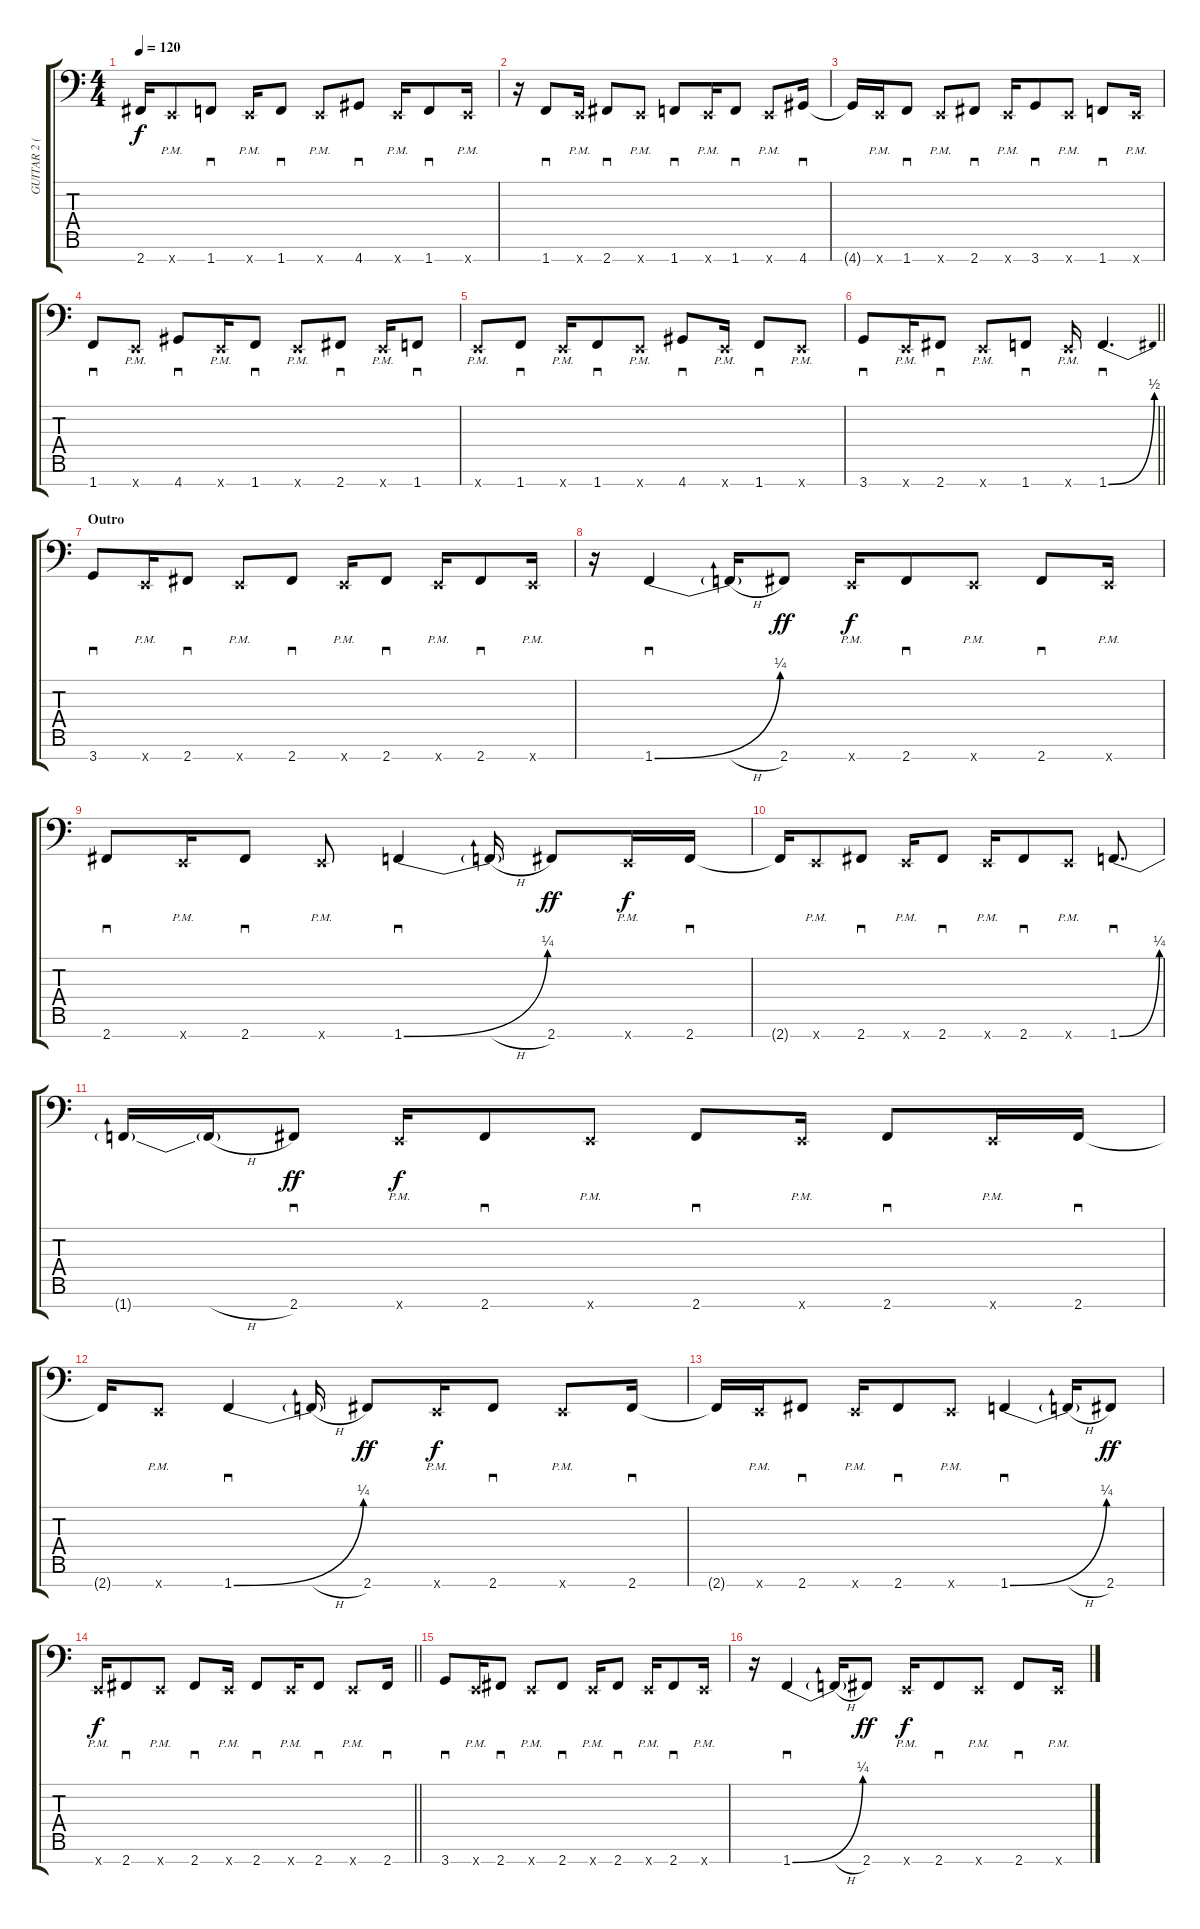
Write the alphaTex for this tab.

\track ("GUITAR 2 (Marten Hagstrom)" "GUITAR 2 (") {instrument distortionguitar}
\staff {score tabs}
\tuning (A3 E3 C3 G2 D2 A1 E1) {hide}
\ts (4 4)
\tempo 120
\clef f4
\ks c
2.7{t}.16{dy f} 0.7{pm x}.8 1.7.8{sd} 0.7{pm x}.16 1.7.8{sd} 0.7{pm x}.8 4.7.8{sd} 0.7{pm x}.16 1.7.8{sd} 0.7{pm x}.16 |
r.16 1.7.8{sd} 0.7{pm x}.16 2.7.8{sd} 0.7{pm x}.8 1.7.8{sd} 0.7{pm x}.16 1.7.8{sd} 0.7{pm x}.8 4.7.16{sd} |
4.7{t}.16 0.7{pm x}.16 1.7.8{sd} 0.7{pm x}.8 2.7.8{sd} 0.7{pm x}.16 3.7.8{sd} 0.7{pm x}.8 1.7.8{sd} 0.7{pm x}.16 |
1.7.8{sd} 0.7{pm x}.8 4.7.8{sd} 0.7{pm x}.16 1.7.8{sd} 0.7{pm x}.8 2.7.8{sd} 0.7{pm x}.16 1.7.8{sd} |
0.7{pm x}.8 1.7.8{sd} 0.7{pm x}.16 1.7.8{sd} 0.7{pm x}.8 4.7.8{sd} 0.7{pm x}.16 1.7.8{sd} 0.7{pm x}.8 |
\barLineRight lightlight
3.7.8{sd} 0.7{pm x}.16 2.7.8{sd} 0.7{pm x}.8 1.7.8{sd} 0.7{pm x}.16 1.7{be (bend 0 0 60 2)}.4{d sd} |
\section ("" "Outro")
3.7.8{sd} 0.7{pm x}.16 2.7.8{sd} 0.7{pm x}.8 2.7.8{sd} 0.7{pm x}.16 2.7.8{sd} 0.7{pm x}.16 2.7.8{sd} 0.7{pm x}.16 |
r.16 1.7{be (bend 0 0 60 1)}.4{sd} 1.7{h t}.16 2.7.8{dy ff} 0.7{pm x}.16{dy f} 2.7.8{sd} 0.7{pm x}.8 2.7.8{sd} 0.7{pm x}.16 |
2.7.8{sd} 0.7{pm x}.16 2.7.8{sd} 0.7{pm x}.8 1.7{be (bend 0 0 60 1)}.4{sd} 1.7{h t}.16 2.7.8{dy ff} 0.7{pm x}.16{dy f} 2.7.16{sd} |
2.7{t}.16 0.7{pm x}.8 2.7.8{sd} 0.7{pm x}.16 2.7.8{sd} 0.7{pm x}.16 2.7.8{sd} 0.7{pm x}.8 1.7{be (bend 0 0 60 1)}.8{d sd} |
1.7{t}.16 1.7{h t}.16 2.7.8{sd dy ff} 0.7{pm x}.16{dy f} 2.7.8{sd} 0.7{pm x}.8 2.7.8{sd} 0.7{pm x}.16 2.7.8{sd} 0.7{pm x}.16 2.7.16{sd} |
2.7{t}.16 0.7{pm x}.8 1.7{be (bend 0 0 60 1)}.4{sd} 1.7{h t}.16 2.7.8{dy ff} 0.7{pm x}.16{dy f} 2.7.8{sd} 0.7{pm x}.8 2.7.16{sd} |
2.7{t}.16 0.7{pm x}.16 2.7.8{sd} 0.7{pm x}.16 2.7.8{sd} 0.7{pm x}.8 1.7{be (bend 0 0 60 1)}.4{sd} 1.7{h t}.16 2.7.8{dy ff} |
\barLineRight lightlight
0.7{pm x}.16{dy f} 2.7.8{sd} 0.7{pm x}.8 2.7.8{sd} 0.7{pm x}.16 2.7.8{sd} 0.7{pm x}.16 2.7.8{sd} 0.7{pm x}.8 2.7.16{sd} |
3.7.8{sd} 0.7{pm x}.16 2.7.8{sd} 0.7{pm x}.8 2.7.8{sd} 0.7{pm x}.16 2.7.8{sd} 0.7{pm x}.16 2.7.8{sd} 0.7{pm x}.16 |
r.16 1.7{be (bend 0 0 60 1)}.4{sd} 1.7{h t}.16 2.7.8{dy ff} 0.7{pm x}.16{dy f} 2.7.8{sd} 0.7{pm x}.8 2.7.8{sd} 0.7{pm x}.16
